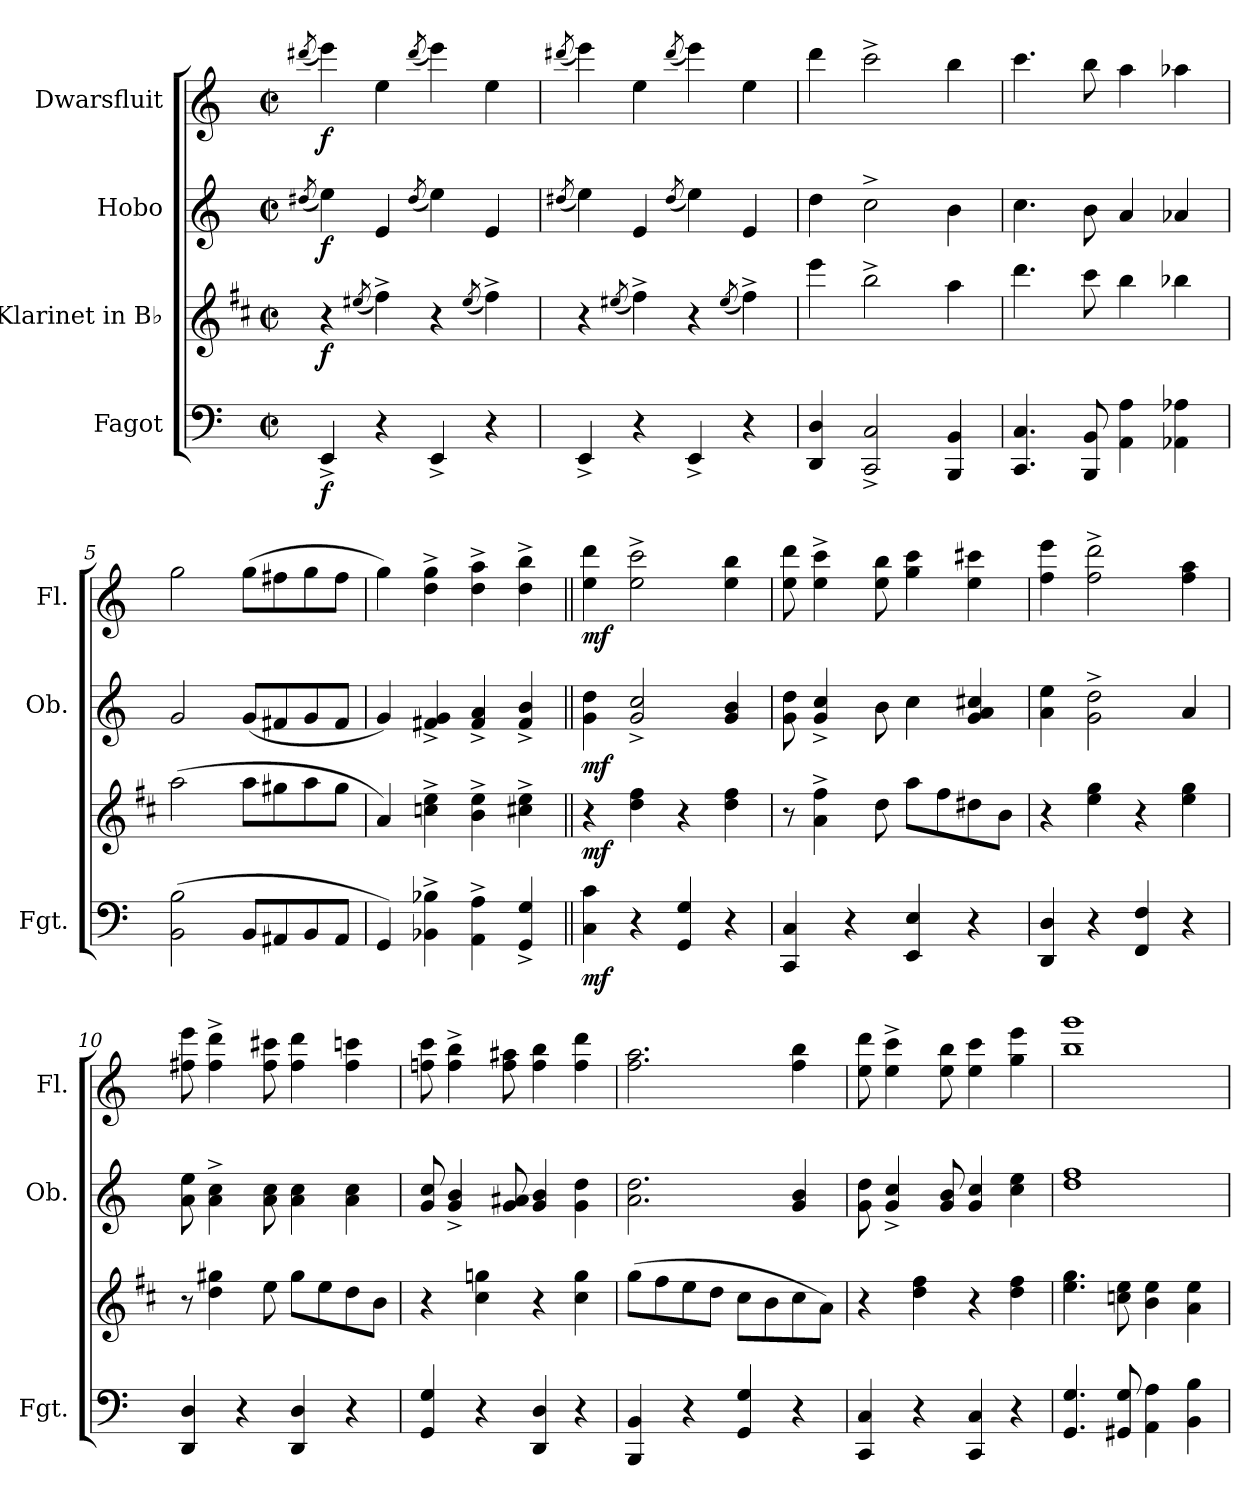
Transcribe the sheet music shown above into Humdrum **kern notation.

**kern	**dynam	**kern	**dynam	**kern	**dynam	**kern	**dynam
*part4	*part4	*part3	*part3	*part2	*part2	*part1	*part1
*staff4	*staff4	*staff3	*staff3	*staff2	*staff2	*staff1	*staff1
*I"Fagot	*	*I"Klarinet in B♭	*	*I"Hobo	*	*I"Dwarsfluit	*
*I'Fgt.	*	*	*	*I'Ob.	*	*I'Fl.	*
*clefF4	*	*clefG2	*	*clefG2	*	*clefG2	*
*	*	*ITrd1c2	*	*	*	*	*
*k[]	*	*k[]	*	*k[]	*	*k[]	*
*M2/2	*	*M2/2	*	*M2/2	*	*M2/2	*
*met(c|)	*	*met(c|)	*	*met(c|)	*	*met(c|)	*
*MM184	*	*MM184	*	*MM184	*	*MM184	*
=1	=1	=1	=1	=1	=1	=1	=1
.	.	.	.	(8qdd#X/	.	(8qddd#X/	.
!	!LO:DY:b	!	!LO:DY:b	!	!LO:DY:b	!	!LO:DY:b
4EE^/	f	4r	f	4ee\)	f	4eee\)	f
.	.	(8qdd#X/	.	.	.	.	.
4r	.	4ee^\)	.	4e/	.	4ee\	.
.	.	.	.	(8qdd#/	.	(8qddd#/	.
4EE^/	.	4r	.	4ee\)	.	4eee\)	.
.	.	(8qdd#/	.	.	.	.	.
4r	.	4ee^\)	.	4e/	.	4ee\	.
=2	=2	=2	=2	=2	=2	=2	=2
.	.	.	.	(8qdd#X/	.	(8qddd#X/	.
4EE^/	.	4r	.	4ee\)	.	4eee\)	.
.	.	(8qdd#X/	.	.	.	.	.
4r	.	4ee^\)	.	4e/	.	4ee\	.
.	.	.	.	(8qdd#/	.	(8qddd#/	.
4EE^/	.	4r	.	4ee\)	.	4eee\)	.
.	.	(8qdd#/	.	.	.	.	.
4r	.	4ee^\)	.	4e/	.	4ee\	.
=3	=3	=3	=3	=3	=3	=3	=3
4DD/ 4D/	.	4ddd\	.	4dd\	.	4ddd\	.
2CC/^ 2C/^	.	2aa^\	.	2cc^\	.	2ccc^\	.
4BBB/ 4BB/	.	4gg\	.	4b\	.	4bb\	.
=4	=4	=4	=4	=4	=4	=4	=4
4.CC/ 4.C/	.	4.ccc\	.	4.cc\	.	4.ccc\	.
8BBB/ 8BB/	.	8bb\	.	8b\	.	8bb\	.
4AA\ 4A\	.	4aa\	.	4a/	.	4aa\	.
4AA-X\ 4A-X\	.	4aa-X\	.	4a-X/	.	4aa-X\	.
!!LO:LB:g=z
=5	=5	=5	=5	=5	=5	=5	=5
(2BB\ 2B\	.	(2gg\	.	2g/	.	2gg\	.
8BB/L	.	8gg\L	.	(8g/L	.	(8gg\L	.
8AA#X/	.	8ff#X\	.	8f#X/	.	8ff#X\	.
8BB/	.	8gg\	.	8g/	.	8gg\	.
8AA#/J	.	8ff#\J	.	8f#/J	.	8ff#\J	.
=6	=6	=6	=6	=6	=6	=6	=6
4GG/)	.	4g/)	.	4g/)	.	4gg\)	.
4BB-X\^ 4B-X\^	.	4b-X\^ 4dd\^	.	4f#X/^ 4g/^	.	4dd\^ 4gg\^	.
4AA\^ 4A\^	.	4a\^ 4dd\^	.	4f#/^ 4a/^	.	4dd\^ 4aa\^	.
4GG/^ 4G/^	.	4bn\^ 4dd\^	.	4f#/^ 4b/^	.	4dd\^ 4bb\^	.
=7||	=7||	=7||	=7||	=7||	=7||	=7||	=7||
!	!LO:DY:b	!	!LO:DY:b	!	!LO:DY:b	!	!LO:DY:b
4C\ 4c\	mf	4r	mf	4g\ 4dd\	mf	4ee\ 4ddd\	mf
4r	.	4cc\ 4ee\	.	2g/^ 2cc/^	.	2ee\^ 2ccc\^	.
4GG/ 4G/	.	4r	.	.	.	.	.
4r	.	4cc\ 4ee\	.	4g/ 4b/	.	4ee\ 4bb\	.
=8	=8	=8	=8	=8	=8	=8	=8
4CC/ 4C/	.	8r	.	8g\ 8dd\	.	8ee\ 8ddd\	.
.	.	4g\^ 4ee\^	.	4g/^ 4cc/^	.	4ee\^ 4ccc\^	.
4r	.	.	.	.	.	.	.
.	.	8cc\	.	8b\	.	8ee\ 8bb\	.
4EE/ 4E/	.	8gg\L	.	4cc\	.	4gg\ 4ccc\	.
.	.	8ee\	.	.	.	.	.
4r	.	8cc#X\	.	4g/ 4a/ 4cc#X/	.	4ee\ 4ccc#X\	.
.	.	8a\J	.	.	.	.	.
=9	=9	=9	=9	=9	=9	=9	=9
4DD/ 4D/	.	4r	.	4a\ 4ee\	.	4ff\ 4eee\	.
4r	.	4dd\ 4ff\	.	2g\^ 2dd\^	.	2ff\^ 2ddd\^	.
4FF/ 4F/	.	4r	.	.	.	.	.
4r	.	4dd\ 4ff\	.	4a/	.	4ff\ 4aa\	.
!!LO:PB:g=z
=10	=10	=10	=10	=10	=10	=10	=10
4DD/ 4D/	.	8r	.	8a\ 8ee\	.	8ff#X\ 8eee\	.
.	.	4cc\ 4ff#X\	.	4a\^ 4cc\^	.	4ff#\^ 4ddd\^	.
4r	.	.	.	.	.	.	.
.	.	8dd\	.	8a\ 8cc\	.	8ff#\ 8ccc#X\	.
4DD/ 4D/	.	8ff#\L	.	4a\ 4cc\	.	4ff#\ 4ddd\	.
.	.	8dd\	.	.	.	.	.
4r	.	8cc\	.	4a\ 4cc\	.	4ff#\ 4cccn\	.
.	.	8a\J	.	.	.	.	.
=11	=11	=11	=11	=11	=11	=11	=11
4GG/ 4G/	.	4r	.	8g/ 8cc/	.	8ffn\ 8ccc\	.
.	.	.	.	4g/^ 4b/^	.	4ff\^ 4bb\^	.
4r	.	4b\ 4ffn\	.	.	.	.	.
.	.	.	.	8g/ 8a#X/	.	8ff\ 8aa#X\	.
4DD/ 4D/	.	4r	.	4g/ 4b/	.	4ff\ 4bb\	.
4r	.	4b\ 4ff\	.	4g\ 4dd\	.	4ff\ 4ddd\	.
=12	=12	=12	=12	=12	=12	=12	=12
4BBB/ 4BB/	.	(8ff\L	.	2.a\ 2.dd\	.	2.ff\ 2.aa\	.
.	.	8ee\	.	.	.	.	.
4r	.	8dd\	.	.	.	.	.
.	.	8cc\J	.	.	.	.	.
4GG/ 4G/	.	8b\L	.	.	.	.	.
.	.	8a\	.	.	.	.	.
4r	.	8b\	.	4g/ 4b/	.	4ff\ 4bb\	.
.	.	8g\J)	.	.	.	.	.
=13	=13	=13	=13	=13	=13	=13	=13
4CC/ 4C/	.	4r	.	8g\ 8dd\	.	8ee\ 8ddd\	.
.	.	.	.	4g/^ 4cc/^	.	4ee\^ 4ccc\^	.
4r	.	4cc\ 4ee\	.	.	.	.	.
.	.	.	.	8g/ 8b/	.	8ee\ 8bb\	.
4CC/ 4C/	.	4r	.	4g/ 4cc/	.	4ee\ 4ccc\	.
4r	.	4cc\ 4ee\	.	4cc\ 4ee\	.	4gg\ 4eee\	.
=14	=14	=14	=14	=14	=14	=14	=14
4.GG/ 4.G/	.	4.dd\ 4.ff\	.	1dd 1ff	.	1bb 1ggg	.
8GG#X/ 8G/	.	8b-X\ 8dd\	.	.	.	.	.
4AA\ 4A\	.	4a\ 4dd\	.	.	.	.	.
4BB\ 4B\	.	4g\ 4dd\	.	.	.	.	.
=	=	=	=	=	=	=	=
*-	*-	*-	*-	*-	*-	*-	*-
